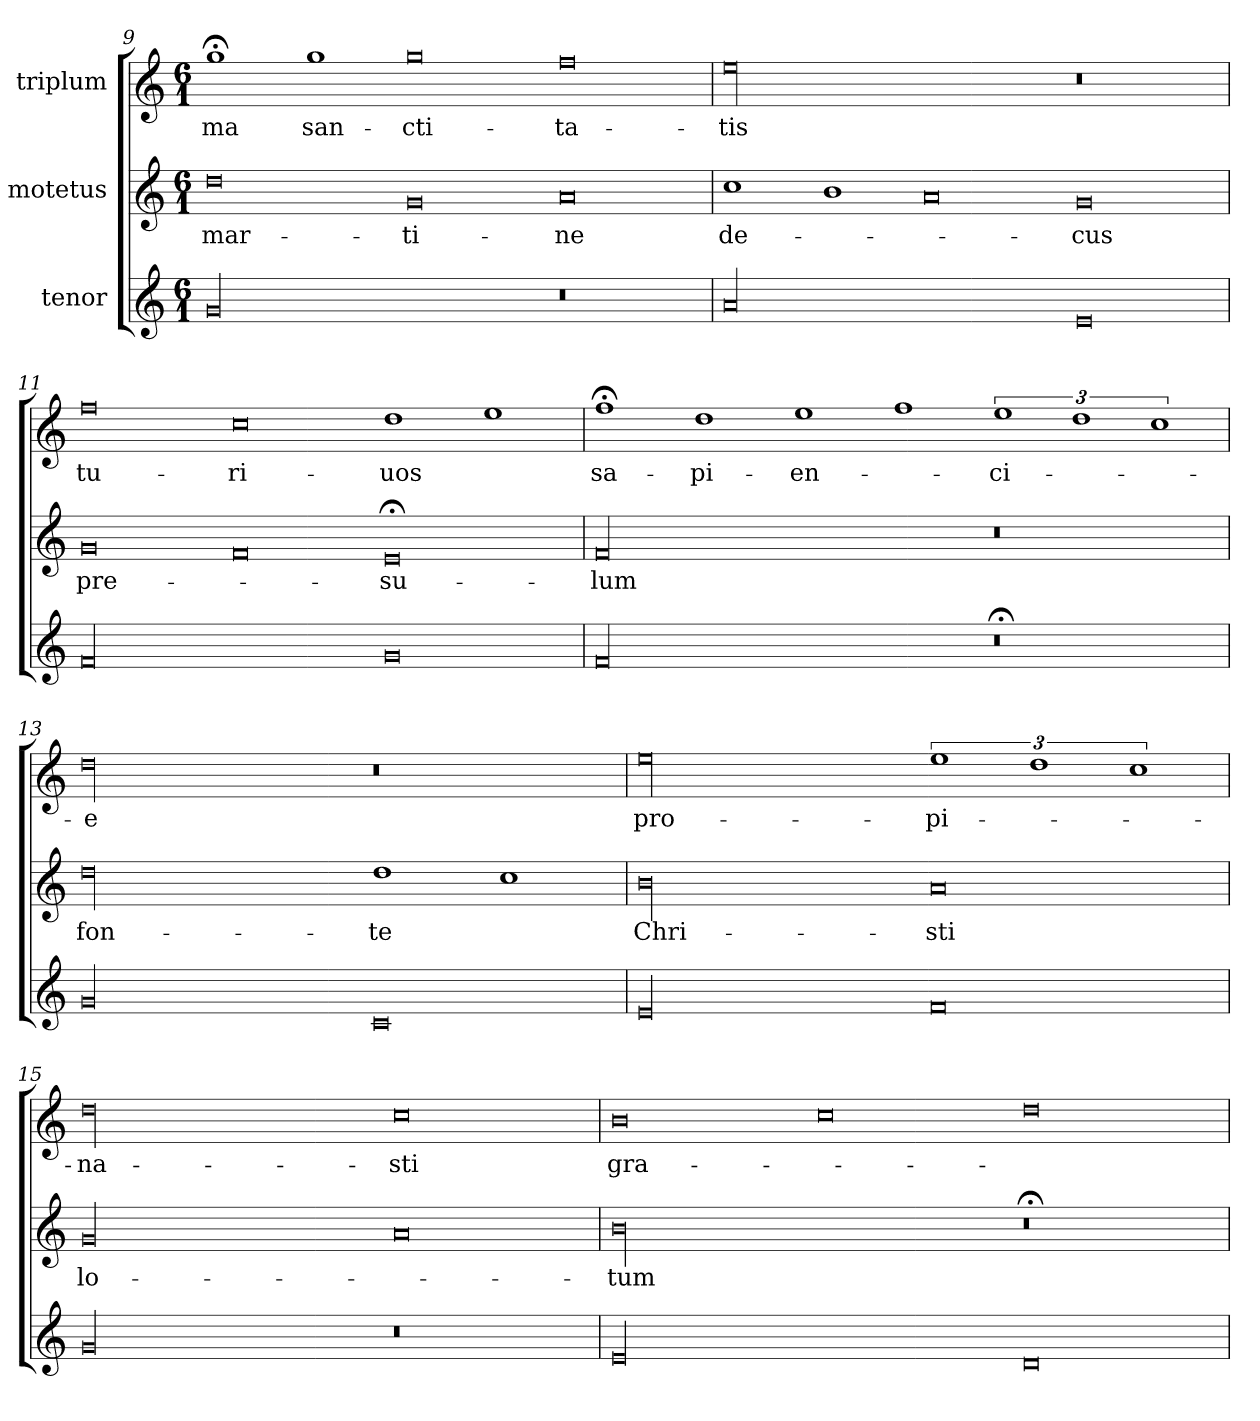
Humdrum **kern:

**kern	**kern	**text	**kern	**text
*part3	*part2	*part2	*part1	*part1
*staff3	*staff2	*staff2	*staff1	*staff1
*I"tenor	*I"motetus	*	*I"triplum	*
*clefG2	*clefG2	*	*clefG2	*
*k[]	*k[]	*	*k[]	*
*C:	*C:	*	*C:	*
*M6/1	*M6/1	*	*M6/1	*
=9	=9	=9	=9	=9
00g/	0dd\	mar-	1gg;<\	-ma
.	.	.	1gg\	san-
.	0g/	-ti-	0gg\	-cti-
0r	0a/	-ne	0ff\	-ta-
=10	=10	=10	=10	=10
00a/	1cc\	de-	00ee\	-tis
.	1b\	.	.	.
.	0a/	.	.	.
0e/	0g/	-cus	0r	.
=11	=11	=11	=11	=11
00f/	0g/	pre-	0ff\	tu-
.	0f/	.	0cc\	ri-
0g/	0e;</	-su-	1dd\	-uos
.	.	.	1ee\	.
=12	=12	=12	=12	=12
00f/	00f/	-lum	1ff;<\	sa-
.	.	.	1dd\	-pi-
.	.	.	1ee\	-en-
.	.	.	1ff\	.
0r;<	0r	.	3%2ee\	-ci-
.	.	.	3%2dd\	.
.	.	.	3%2cc\	.
=13	=13	=13	=13	=13
00g/	00dd\	fon-	00dd\	-e
0c/	1dd\	-te	0r	.
.	1cc\	.	.	.
=14	=14	=14	=14	=14
00e/	00b\	Chri-	00ee\	pro-
0f/	0a/	-sti	3%2ee\	-pi-
.	.	.	3%2dd\	.
.	.	.	3%2cc\	.
!!LO:PB:g=z
=15	=15	=15	=15	=15
00g/	00g/	lo-	00dd\	-na-
0r	0a/	.	0cc\	-sti
=16	=16	=16	=16	=16
00e/	00b\	-tum	0b\	gra-
.	.	.	0cc\	.
0d/	0r;<	.	0dd\	.
=	=	=	=	=
*-	*-	*-	*-	*-
